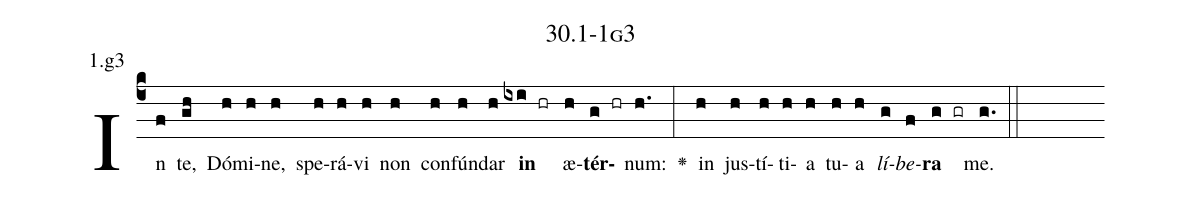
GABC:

name: 30.1-1g3;
annotation: 1.g3;
%%
(c4)In(f) te,(gh) Dó(h)mi(h)ne,(h) spe(h)rá(h)vi(h) non(h) con(h)fún(h)dar(h) <b>in</b>(ixi hr) æ(h)<b>tér</b>(g hr)num:(h.) <v>\greheightstar</v>(:) in(h) jus(h)tí(h)ti(h)a(h) tu(h)a(h) <i>lí</i>(g)<i>be</i>(f)<b>ra</b>(g gr) me.(g.) (::)


%E(h) u(h) o(g) u(f) a(g) e.(g.) (::)
